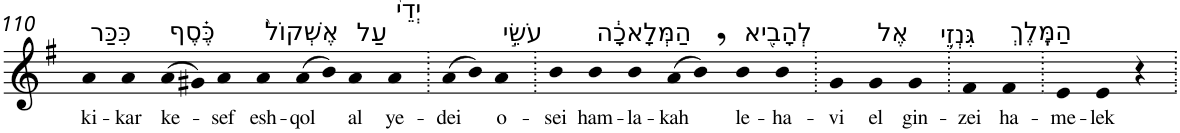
**kern	**text
*part1	*part1
*staff1	*staff1
*I"Piano	*
*I'Pno	*
!!LO:PB:g=z
*clefG2	*
*k[f#]	*
*G:	*
=110	=110
!LO:TX:a:t=כִּכַּר	!
!	!LO:LY:b
4a	ki-
!	!LO:LY:b
4a	-kar
!LO:TX:a:t=כֶּ֗סֶף	!
!	!LO:LY:b
(>8a	ke-
8g#X)	.
!	!LO:LY:b
4a	-sef
!LO:TX:a:t=אֶשְׁקוֹל֙	!
!	!LO:LY:b
4a	esh-
!	!LO:LY:b
(>8a	-qol
8b)	.
!LO:TX:a:t=עַל	!
!	!LO:LY:b
4a	al
!LO:TX:a:t=יְדֵי֙	!
!	!LO:LY:b
4a	ye-
=111.	=111.
!	!LO:LY:b
(>8a	-dei
8b)	.
!LO:TX:a:t=עֹשֵׂ֣י	!
!	!LO:LY:b
4a	o-
=112.	=112.
!	!LO:LY:b
4b	-sei
!LO:TX:a:t=הַמְּלָאכָ֔ה	!
!	!LO:LY:b
4b	ham-
!	!LO:LY:b
4b	-la-
!	!LO:LY:b
(>8a	-kah
8b,)	.
!LO:TX:a:t=לְהָבִ֖יא	!
!	!LO:LY:b
4b	le-
!	!LO:LY:b
4b	-ha-
=113.	=113.
!	!LO:LY:b
4g	-vi
!LO:TX:a:t=אֶל	!
!	!LO:LY:b
4g	el
!LO:TX:a:t=גִּנְזֵ֥י	!
!	!LO:LY:b
4g	gin-
=114.	=114.
!	!LO:LY:b
4f#	-zei
!LO:TX:a:t=הַמֶּֽלֶךְ	!
!	!LO:LY:b
4f#	ha-
=115.	=115.
!	!LO:LY:b
4e	-me-
!	!LO:LY:b
4e	-lek
4r	.
=.	=.
*-	*-
